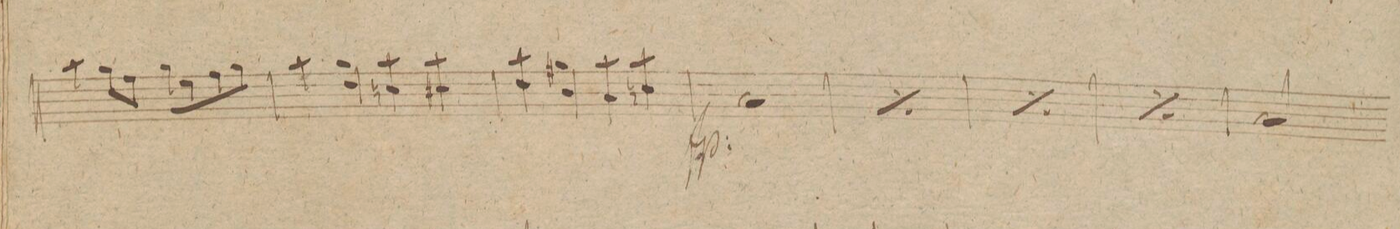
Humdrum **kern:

**kern	**dynam
*I"Violino IIdo	*
*clefG2	*
*k[f#c#g#]	*
*met(c|)	*
*M2/2	*
4aa\	.
8gg#\L	.
8ff#\J	.
8gg#\L	.
8ee\	.
8ff#\	.
8gg#\J	.
=296	=296
4aa\	.
4dd\ 4gg#	.
4ccn\ 4aa	.
4cc#X\ 4aa	.
=297	=297
4dd\ 4aa	.
4b\ 4gg#X	.
4a\ 4aa	.
4ccn\ 4aa	.
=298	=298
1a	fp
=299	=299
1ryy	.
=300	=300
*rep	*
1a	.
*Xrep	*
=301	=301
*rep	*
1a	.
*Xrep	*
=302	=302
*rep	*
1a	.
*Xrep	*
=303	=303
2a/	.
*-	*-
